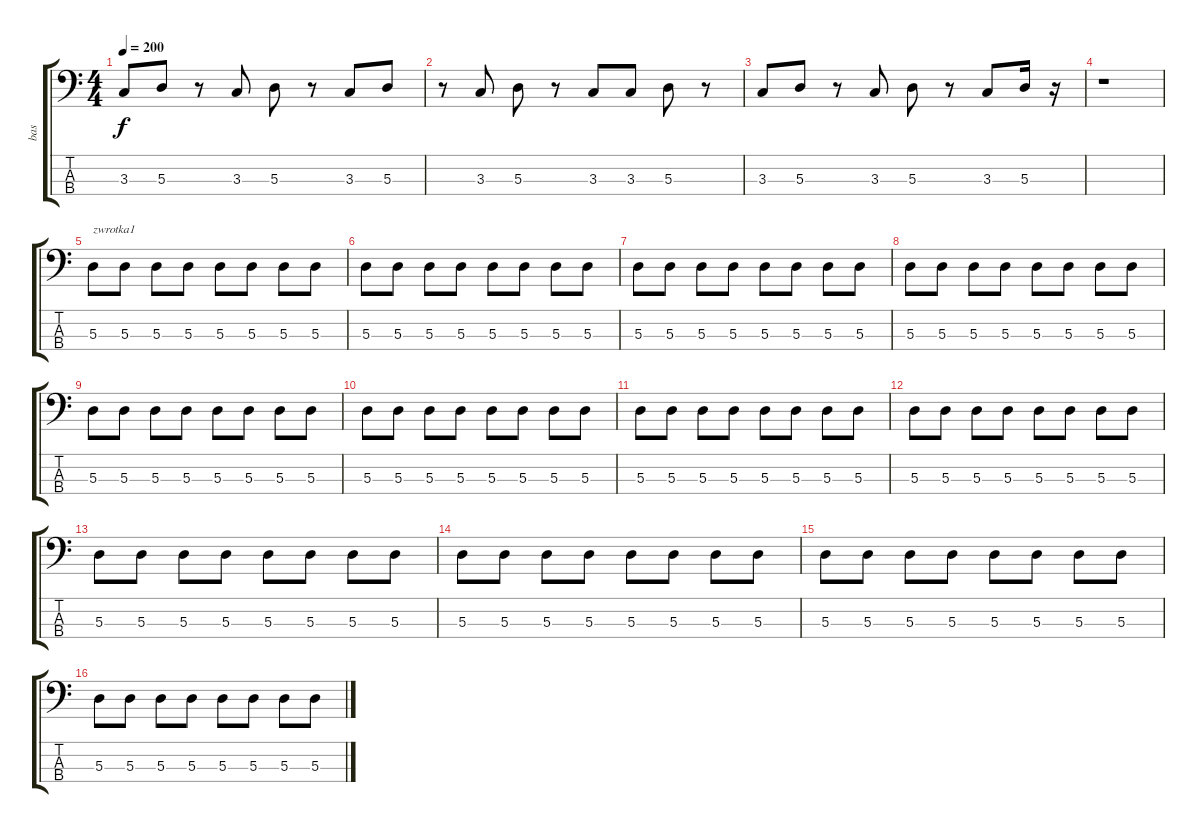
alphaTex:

\track ("bas" "bas") {instrument electricbassfinger}
\staff {score tabs}
\tuning (G2 D2 A1 E1) {hide}
\ts (4 4)
\tempo 200
\clef f4
\ks c
3.3.8{dy f} 5.3.8 r.8 3.3.8 5.3.8 r.8 3.3.8 5.3.8 |
r.8 3.3.8 5.3.8 r.8 3.3.8 3.3.8 5.3.8 r.8 |
3.3.8 5.3.8 r.8 3.3.8 5.3.8 r.8 3.3.8 5.3.16 r.16 |
r.1 |
5.3.8{txt "zwrotka1"} 5.3.8 5.3.8 5.3.8 5.3.8 5.3.8 5.3.8 5.3.8 |
5.3.8 5.3.8 5.3.8 5.3.8 5.3.8 5.3.8 5.3.8 5.3.8 |
5.3.8 5.3.8 5.3.8 5.3.8 5.3.8 5.3.8 5.3.8 5.3.8 |
5.3.8 5.3.8 5.3.8 5.3.8 5.3.8 5.3.8 5.3.8 5.3.8 |
5.3.8 5.3.8 5.3.8 5.3.8 5.3.8 5.3.8 5.3.8 5.3.8 |
5.3.8 5.3.8 5.3.8 5.3.8 5.3.8 5.3.8 5.3.8 5.3.8 |
5.3.8 5.3.8 5.3.8 5.3.8 5.3.8 5.3.8 5.3.8 5.3.8 |
5.3.8 5.3.8 5.3.8 5.3.8 5.3.8 5.3.8 5.3.8 5.3.8 |
5.3.8 5.3.8 5.3.8 5.3.8 5.3.8 5.3.8 5.3.8 5.3.8 |
5.3.8 5.3.8 5.3.8 5.3.8 5.3.8 5.3.8 5.3.8 5.3.8 |
5.3.8 5.3.8 5.3.8 5.3.8 5.3.8 5.3.8 5.3.8 5.3.8 |
5.3.8 5.3.8 5.3.8 5.3.8 5.3.8 5.3.8 5.3.8 5.3.8
